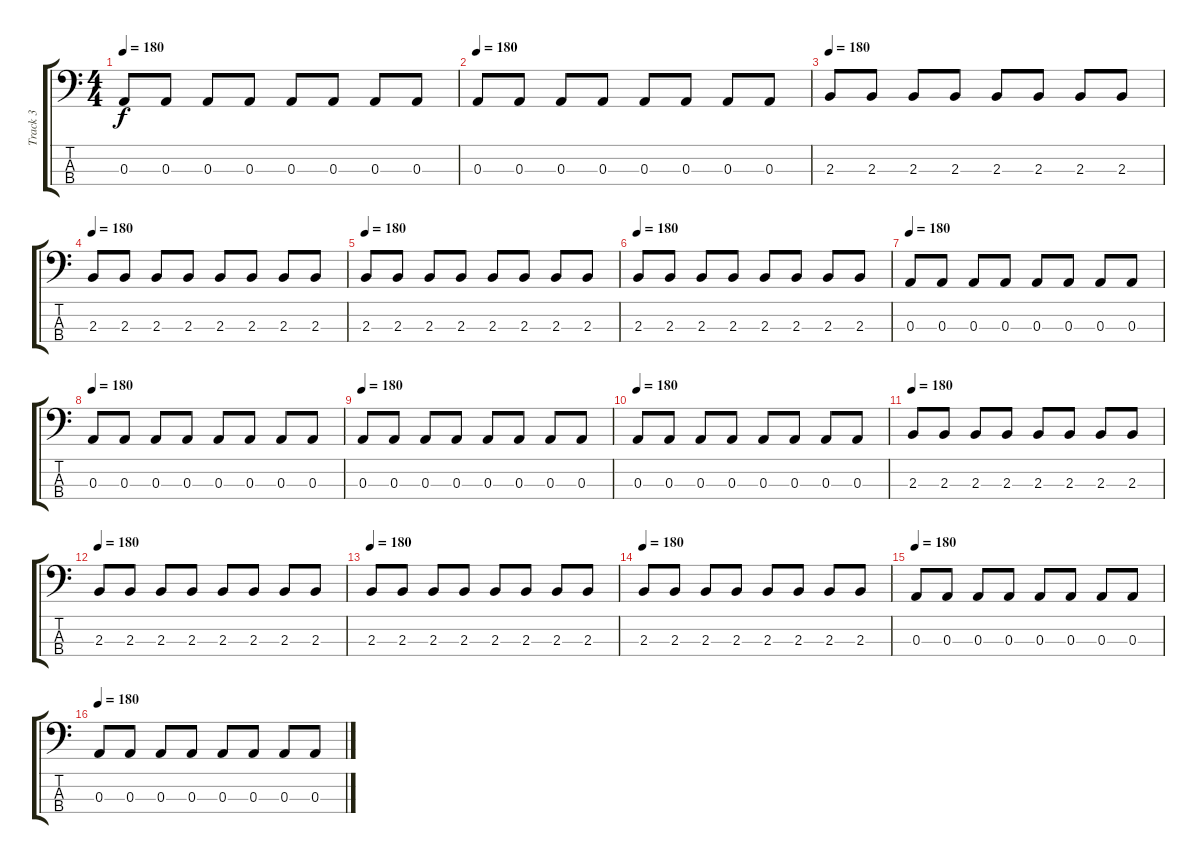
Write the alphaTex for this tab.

\track ("Track 3" "Track 3") {instrument electricbassfinger}
\staff {score tabs}
\tuning (G2 D2 A1 E1) {hide}
\ts (4 4)
\tempo 180
\clef f4
\ks c
0.3.8{dy f} 0.3.8 0.3.8 0.3.8 0.3.8 0.3.8 0.3.8 0.3.8 |
\tempo 180
0.3.8 0.3.8 0.3.8 0.3.8 0.3.8 0.3.8 0.3.8 0.3.8 |
\tempo 180
2.3.8 2.3.8 2.3.8 2.3.8 2.3.8 2.3.8 2.3.8 2.3.8 |
\tempo 180
2.3.8 2.3.8 2.3.8 2.3.8 2.3.8 2.3.8 2.3.8 2.3.8 |
\tempo 180
2.3.8 2.3.8 2.3.8 2.3.8 2.3.8 2.3.8 2.3.8 2.3.8 |
\tempo 180
2.3.8 2.3.8 2.3.8 2.3.8 2.3.8 2.3.8 2.3.8 2.3.8 |
\tempo 180
0.3.8 0.3.8 0.3.8 0.3.8 0.3.8 0.3.8 0.3.8 0.3.8 |
\tempo 180
0.3.8 0.3.8 0.3.8 0.3.8 0.3.8 0.3.8 0.3.8 0.3.8 |
\tempo 180
0.3.8 0.3.8 0.3.8 0.3.8 0.3.8 0.3.8 0.3.8 0.3.8 |
\tempo 180
0.3.8 0.3.8 0.3.8 0.3.8 0.3.8 0.3.8 0.3.8 0.3.8 |
\tempo 180
2.3.8 2.3.8 2.3.8 2.3.8 2.3.8 2.3.8 2.3.8 2.3.8 |
\tempo 180
2.3.8 2.3.8 2.3.8 2.3.8 2.3.8 2.3.8 2.3.8 2.3.8 |
\tempo 180
2.3.8 2.3.8 2.3.8 2.3.8 2.3.8 2.3.8 2.3.8 2.3.8 |
\tempo 180
2.3.8 2.3.8 2.3.8 2.3.8 2.3.8 2.3.8 2.3.8 2.3.8 |
\tempo 180
0.3.8 0.3.8 0.3.8 0.3.8 0.3.8 0.3.8 0.3.8 0.3.8 |
\tempo 180
0.3.8 0.3.8 0.3.8 0.3.8 0.3.8 0.3.8 0.3.8 0.3.8
